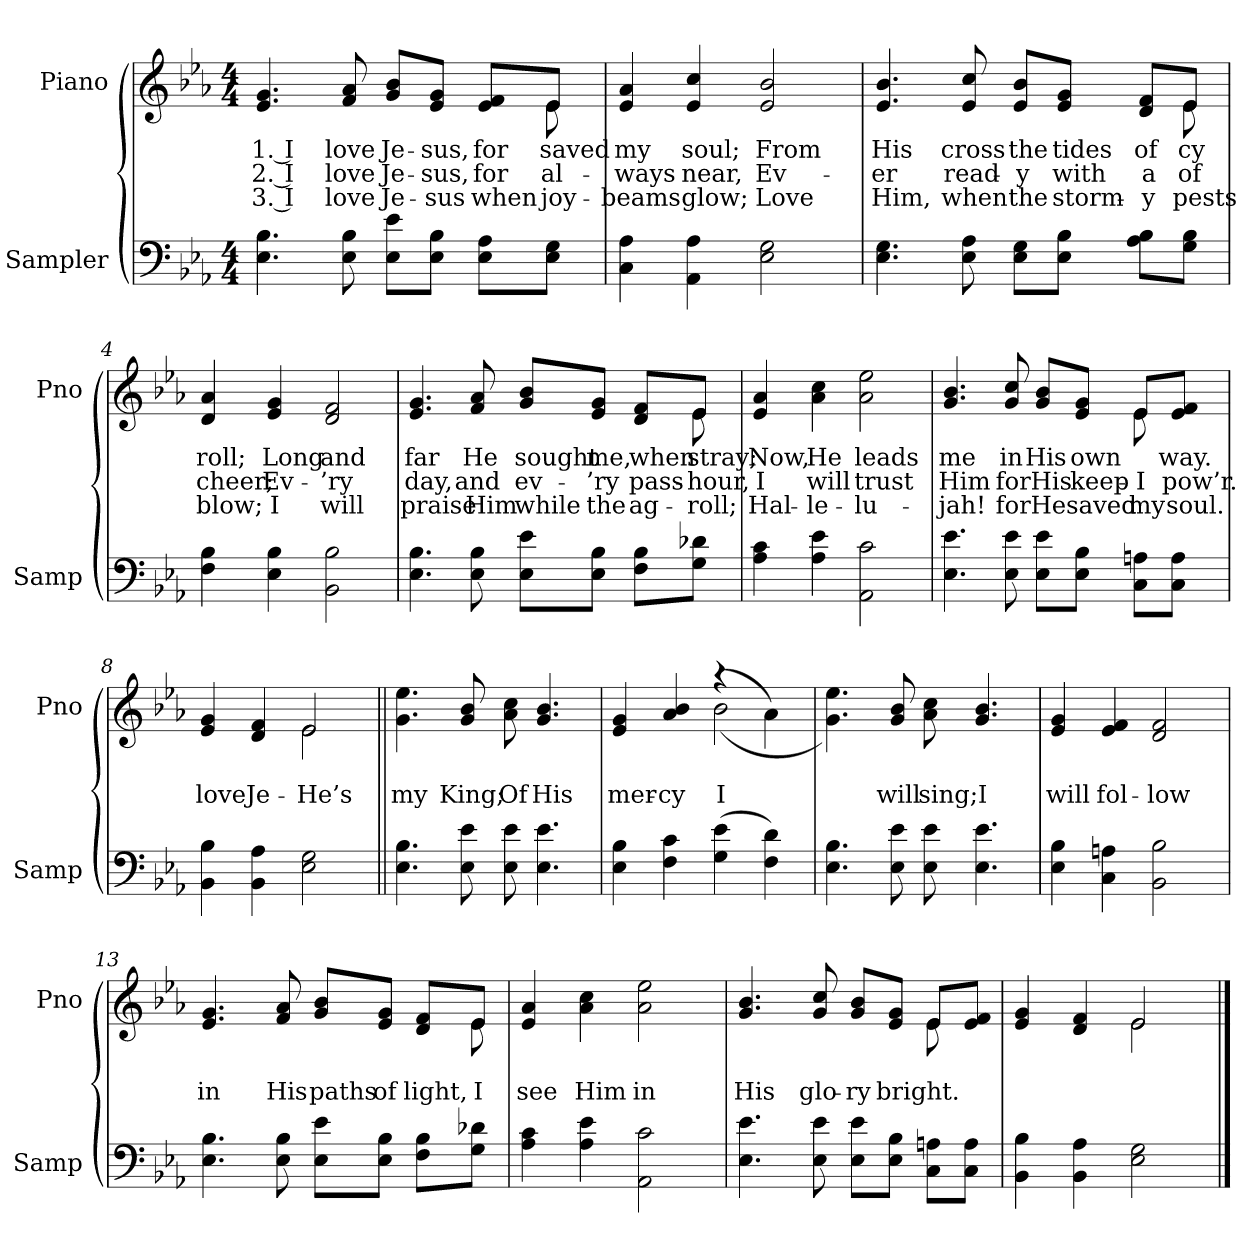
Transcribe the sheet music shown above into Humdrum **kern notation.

**kern	**kern	**text	**text	**text
*part2	*part1	*part1	*part1	*part1
*staff2	*staff1	*staff1	*staff1	*staff1
*I"Sampler	*I"Piano	*	*	*
*I'Samp	*I'Pno	*	*	*
*clefF4	*clefG2	*	*	*
*k[b-e-a-]	*k[b-e-a-]	*	*	*
*E-:	*E-:	*	*	*
*M4/4	*M4/4	*	*	*
=1	=1	=1	=1	=1
*	*^	*	*	*
4.E- 4.B-	4.e- 4.g	2..ryy	1. I	2. I	3. I
8E- 8B-	8f 8a-	.	love	love	love
8E-\ 8e-\L	8g/ 8b-/L	.	Je-	Je-	Je-
8E-\ 8B-\J	8e-/ 8g/J	.	-sus,	-sus,	-sus
8E-\ 8A-\L	8e-/ 8f/L	.	for	for	when
8E-\ 8G\J	8e-/J	8e-	saved	al-	joy-
*	*v	*v	*	*	*
=2	=2	=2	=2	=2
4C 4A-	4e- 4a-	my	-ways	-beams
4AA- 4A-	4e- 4cc	soul;	near,	glow;
2E- 2G	2e- 2b-	From	Ev-	Love
=3	=3	=3	=3	=3
*	*^	*	*	*
4.E- 4.G	4.e- 4.b-	2..ryy	His	-er	Him,
8E- 8A-	8e- 8cc	.	cross	read-	when
8E-\ 8G\L	8e-/ 8b-/L	.	the	-y	the
8E-\ 8B-\J	8e-/ 8g/J	.	tides	with	storm-
8A-\ 8B-\L	8d/ 8f/L	.	of	a	-y
8G\ 8B-\J	8e-/J	8e-	-cy	of	-pests
*	*v	*v	*	*	*
=4	=4	=4	=4	=4
4F 4B-	4d 4a-	roll;	cheer;	blow;
4E- 4B-	4e- 4g	Long	Ev-	I
2BB- 2B-	2d 2f	and	-’ry	will
=5	=5	=5	=5	=5
*	*^	*	*	*
4.E- 4.B-	4.e- 4.g	2..ryy	far	day,	praise
8E- 8B-	8f 8a-	.	He	and	Him
8E-\ 8e-\L	8g/ 8b-/L	.	sought	ev-	while
8E-\ 8B-\J	8e-/ 8g/J	.	me,	-’ry	the
8F\ 8B-\L	8d/ 8f/L	.	when	pass-	ag-
8G\ 8d-X\J	8e-/J	8e-	-stray;	hour,	roll;
*	*v	*v	*	*	*
=6	=6	=6	=6	=6
4A- 4c	4e- 4a-	Now,	I	Hal-
4A- 4e-	4a- 4cc	He	will	-le-
2AA- 2c	2a- 2ee-	leads	trust	-lu-
=7	=7	=7	=7	=7
*	*^	*	*	*
4.E- 4.e-	4.g 4.b-	2.ryy	me	Him	-jah!
8E- 8e-	8g 8cc	.	in	for	for
8E-\ 8e-\L	8g/ 8b-/L	.	His	His	He
8E-\ 8B-\J	8e-/ 8g/J	.	own	keep-	saved
8C\ 8An\L	8e-/L	8e-	.	I	my
8C\ 8A\J	8e-/ 8f/J	8ryy	way.	pow’r.	soul.
=8	=8	=8	=8	=8	=8
4BB- 4B-	4e- 4g	2ryy	.	love	.
4BB- 4A-	4d 4f	.	.	Je-	.
2E- 2G	2e-/	2e-	.	He’s	.
=9||	=9||	=9||	=9||	=9||	=9||
!	!LO:TX:t=Refrain	!	!	!	!
*	*v	*v	*	*	*
4.E- 4.B-	4.g 4.ee-	.	my	.
8E- 8e-	8g 8b-	.	King;	.
8E- 8e-	8a- 8cc	.	Of	.
4.E- 4.e-	4.g 4.b-	.	His	.
=10	=10	=10	=10	=10
*	*^	*	*	*
4E- 4B-	4e- 4g	2ryy	.	mer-	.
4F 4c	4a- 4b-	.	.	-cy	.
(4G 4e-	(4r	(2b-	.	I	.
4F 4d)	4a-\)	.	.	.	.
*	*v	*v	*	*	*
=11	=11	=11	=11	=11
4.E- 4.B-	4.g 4.ee-)	.	.	.
8E- 8e-	8g 8b-	.	will	.
8E- 8e-	8a- 8cc	.	sing;	.
4.E- 4.e-	4.g 4.b-	.	I	.
=12	=12	=12	=12	=12
4E- 4B-	4e- 4g	.	will	.
4C 4An	4e- 4f	.	fol-	.
2BB- 2B-	2d 2f	.	-low	.
=13	=13	=13	=13	=13
*	*^	*	*	*
4.E- 4.B-	4.e- 4.g	2..ryy	.	in	.
8E- 8B-	8f 8a-	.	.	His	.
8E-\ 8e-\L	8g/ 8b-/L	.	.	paths	.
8E-\ 8B-\J	8e-/ 8g/J	.	.	of	.
8F\ 8B-\L	8d/ 8f/L	.	.	light,	.
8G\ 8d-X\J	8e-/J	8e-	.	I	.
*	*v	*v	*	*	*
=14	=14	=14	=14	=14
4A- 4c	4e- 4a-	.	see	.
4A- 4e-	4a- 4cc	.	Him	.
2AA- 2c	2a- 2ee-	.	in	.
=15	=15	=15	=15	=15
*	*^	*	*	*
4.E- 4.e-	4.g 4.b-	2.ryy	.	His	.
8E- 8e-	8g 8cc	.	.	glo-	.
8E-\ 8e-\L	8g/ 8b-/L	.	.	-ry	.
8E-\ 8B-\J	8e-/ 8g/J	.	.	bright.	.
8C\ 8An\L	8e-/L	8e-	.	.	.
8C\ 8A\J	8e-/ 8f/J	8ryy	.	.	.
=16	=16	=16	=16	=16	=16
4BB- 4B-	4e- 4g	2ryy	.	.	.
4BB- 4A-	4d 4f	.	.	.	.
2E- 2G	2e-/	2e-	.	.	.
*	*v	*v	*	*	*
==	==	==	==	==
*-	*-	*-	*-	*-
